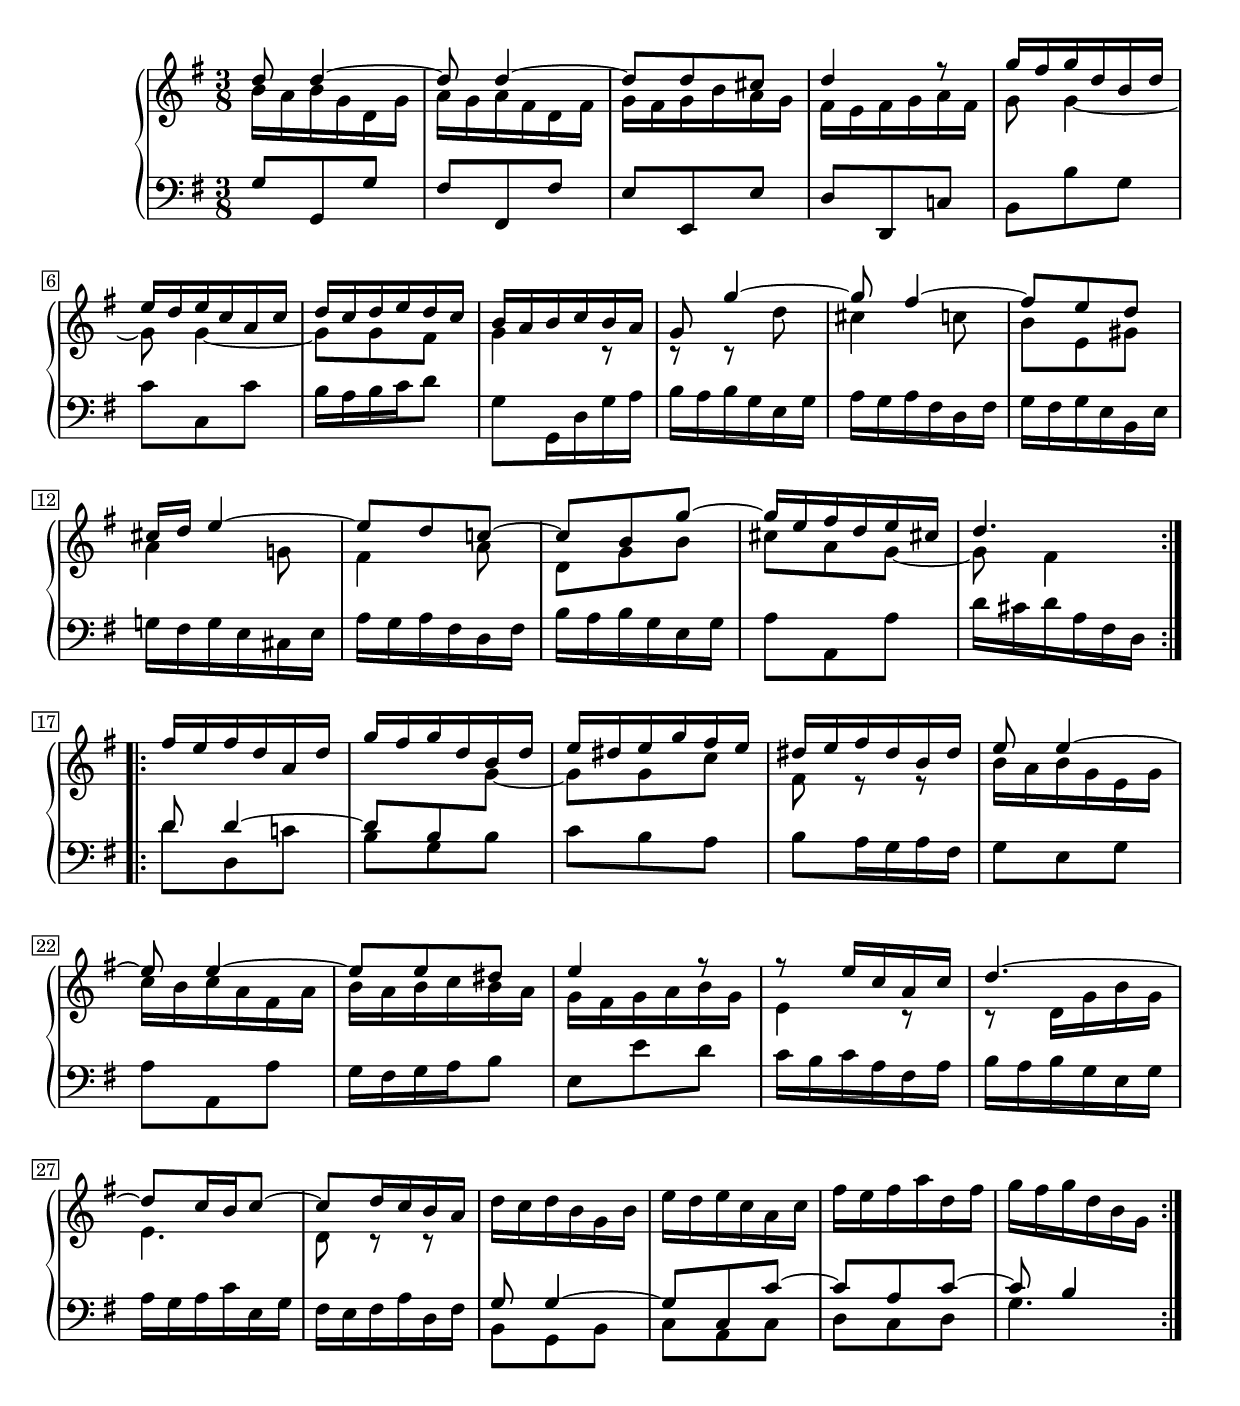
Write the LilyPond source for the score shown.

Global = {
  \key g \major
  \time 3/8
  \include "../global.ly"
}

staffLower = \change Staff = "lower"
staffUpper = \change Staff = "upper"

Sopran = \context Voice = "one" \relative c'' {
  \voiceOne
  \label #'VariatioXIX
  \override MultiMeasureRest.staff-position = #0
  \override Rest.staff-position = #0
  \repeat volta 2 {
  %1
  | d8 d4~
  | d8 d4~
  | d8[ d cis]
  | d4 f8\rest
  %5
  | g16[ fis g d b d]
  | e[ d e c a c]
  | d[ c d e d c]
  | b[ a b c b a]
  | g8 g'4~
  %10
  | g8 fis4~
  | fis8 [ e d]
  | cis16[ d] e4~
  | e8 d c!~
  | c[ b g'~]
  %15
  | g16[ e fis d e cis!]
  | d4.
  }
  \break
  \repeat volta 2 {
  | fis16[ e fis d a d]
  | g[ fis g d b d]
  | e[ dis e g fis e]
  %20
  | dis[ e fis dis b dis]
  | e8 e4~
  | e8 e4~
  | e8[ e dis]
  | e4 f8\rest
  %25
  | f\rest e16[ c a c]
  | d4.~
  | d8[ c16 b c8~]
  | c[ d16 c b a]
  | \stemNeutral d[ c d b g b]
  %30
  | e[ d e c a c]
  | fis[ e fis a d, fis]
  | g[ fis g d b g]
  }
  \fine
}

Alto = \context Voice = "two" \relative c'' {
  \voiceTwo
  \override MultiMeasureRest.staff-position = #-4
  \override Rest.staff-position = #0
  \repeat volta 2 {
  %1
  | b16[ a b g d g]
  | a[ g a fis d fis]
  | g[ fis g b a g]
  | fis[ e fis g a fis]
  %5
  | g8 g4~
  | g8 g4~
  | g8[ g fis]
  | g4 c,8\rest
  | c\rest c\rest d'
  %10
  | cis4 c8
  | b[ e, gis]
  | a4 g!8
  | fis4 a8
  | d,[ g b]
  %15
  | cis[ a g~]
  | g fis4
  }
  \repeat volta 2 {
  | \staffLower\stemUp d8 d4^~
  | d8 b \staffUpper\stemDown g'~
  | g[ g c]
  %20
  | fis, e\rest e\rest
  | b'16 [ a b g e g]
  | c[ b c a fis a]
  | b[ a b c b a]
  | g[ fis g a b g]
  %25
  | e4 c8\rest
  | c\rest d16[ g b g]
  | e4.
  | d8 c\rest c\rest
  | \staffLower\stemUp g g4^~
  %30
  | g8[ c, c'^~]
  | c[ a c^~]
  | c b4
  }
}

Bass = \context Voice = "four" \relative c' {
  \voiceFour
  \override MultiMeasureRest.staff-position = #0
  \override Rest.staff-position = #0
  \stemNeutral
  \repeat volta 2 {
  %1
  | g8[ g, g']
  | fis[ fis, fis']
  | e[ e, e']
  | d[ d, c'!]
  %5
  | b[ b' g]
  | c[ c, c']
  | b16[ a b c d8]
  | g,[ g,16 d' g a]
  | b[ a b g e g]
  %10
  | a[ g a fis d fis]
  | g[ fis g e b e]
  | g![ fis g e cis e]
  | a[ g a fis d fis]
  | b[ a b g e g]
  %15
  | a8[ a, a']
  | d16[ cis d a fis d]
  }
  \repeat volta 2 {
  | d'8 d, c'
  | b g b
  | c[ b a]
  %20
  | b[ a16 g a fis]
  | g8[ e g]
  | a[ a, a']
  | g16[ fis g a b8]
  | e,[ e' d]
  %25
  | c16[ b c a fis a]
  | b[ a b g e g]
  | a[ g a c e, g]
  | fis[ e fis a d, fis]
  | \stemDown b,8[ g b]
  %30
  | c[ a c]
  | d[ c d]
  | g4.
  }
  \fine
}

\score {
  \new PianoStaff
  <<
    \accidentalStyle Score.piano
    \context Staff = "upper" <<
      \set Staff.midiInstrument = #"acoustic grand"
      \Global
      \clef treble
      \Sopran
      \Alto
    >>
    \context Staff = "lower" <<
      \set Staff.midiInstrument = #"acoustic grand"
      \Global
      \clef bass
      \Bass
    >>
  >>
  \header {
    composer = ##f % "Johann Sebastian Bach"
    opus = ##f % "BWV 988"
    title = \markup { \smallCaps "Variatio 19 a 1 Clav." }
    subtitle = ##f
    subsubtitle = ##f
  }
  \layout { }
  \midi { \tempo 4=80 }
}
